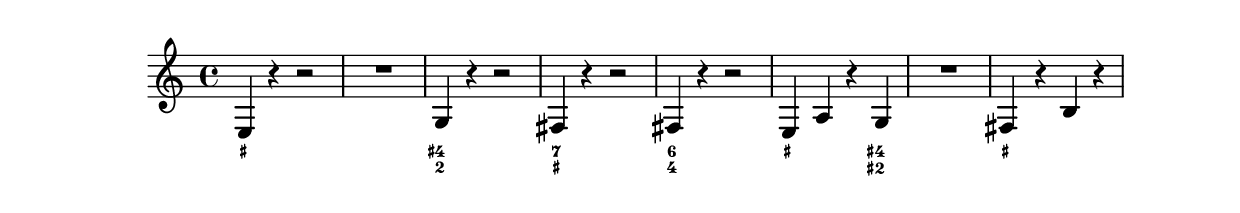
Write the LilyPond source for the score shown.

\version "2.18.2"

ldMusic = \relative c {
  << \new Voice = "voice1" {
    e4 r r2 R1*1 g4 r r2 fis4 r r2 fis4 r r2 e4 a r g R1*1 fis4 r b r
  } >>
}
ldFigures = \figuremode { <_+>4 s s2 s1*1 <4+ 2>4 s s2 <7 _+>4 s s2 <6 4>4 s s2 <_+>4 s s <4+ 2+> s1*1 <_+>4 }

\book {
  \header {
  }

  \score {
    <<
    \new Staff = Staff \with { }
    \context Staff = Staff {
      \ldMusic
    }
    \new FiguredBass { \ldFigures }
    >>
  }
}
